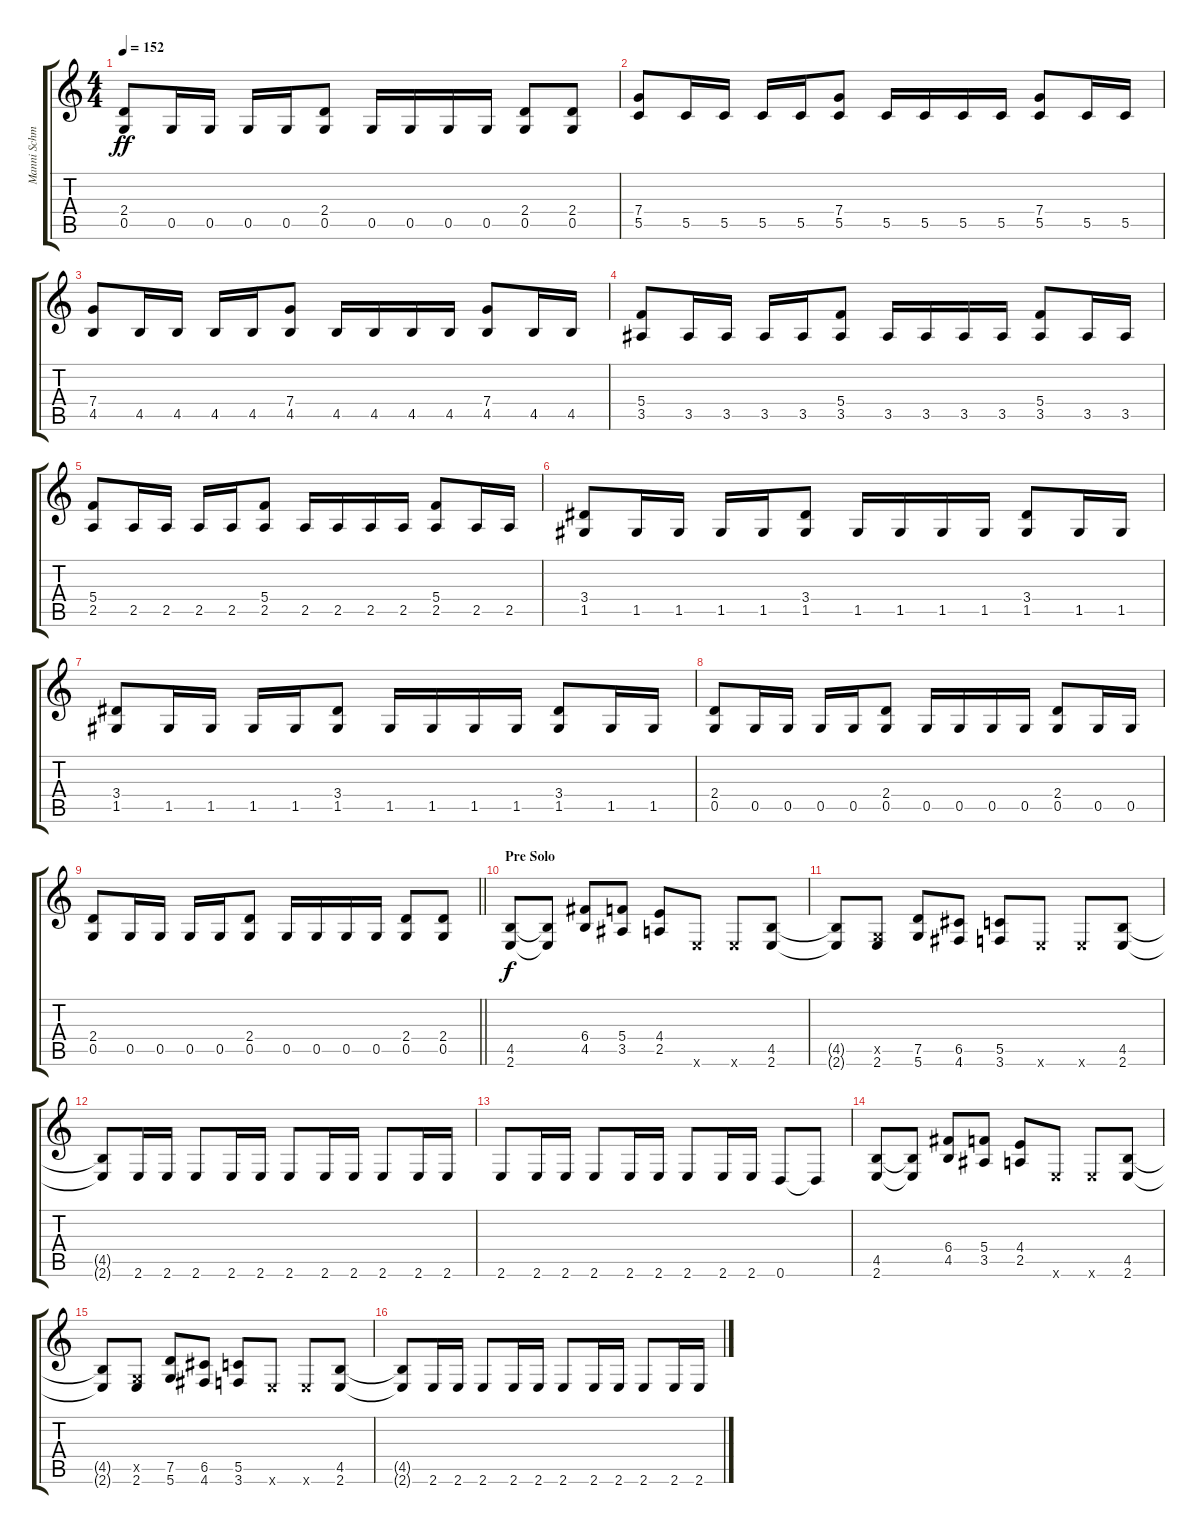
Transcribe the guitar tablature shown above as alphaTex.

\track ("Manni Schmidt" "Manni Schm") {instrument distortionguitar}
\staff {score tabs}
\tuning (D4 A3 F3 C3 G2 D2) {hide}
\ts (4 4)
\tempo 152
\clef g2
\ks c
(2.4 0.5).8{dy ff} 0.5.16 0.5.16 0.5.16 0.5.16 (2.4 0.5).8 0.5.16 0.5.16 0.5.16 0.5.16 (2.4 0.5).8 (2.4 0.5).8 |
(7.4 5.5).8 5.5.16 5.5.16 5.5.16 5.5.16 (7.4 5.5).8 5.5.16 5.5.16 5.5.16 5.5.16 (7.4 5.5).8 5.5.16 5.5.16 |
(7.4 4.5).8 4.5.16 4.5.16 4.5.16 4.5.16 (7.4 4.5).8 4.5.16 4.5.16 4.5.16 4.5.16 (7.4 4.5).8 4.5.16 4.5.16 |
(5.4 3.5).8 3.5.16 3.5.16 3.5.16 3.5.16 (5.4 3.5).8 3.5.16 3.5.16 3.5.16 3.5.16 (5.4 3.5).8 3.5.16 3.5.16 |
(5.4 2.5).8 2.5.16 2.5.16 2.5.16 2.5.16 (5.4 2.5).8 2.5.16 2.5.16 2.5.16 2.5.16 (5.4 2.5).8 2.5.16 2.5.16 |
(3.4 1.5).8 1.5.16 1.5.16 1.5.16 1.5.16 (3.4 1.5).8 1.5.16 1.5.16 1.5.16 1.5.16 (3.4 1.5).8 1.5.16 1.5.16 |
(3.4 1.5).8 1.5.16 1.5.16 1.5.16 1.5.16 (3.4 1.5).8 1.5.16 1.5.16 1.5.16 1.5.16 (3.4 1.5).8 1.5.16 1.5.16 |
(2.4 0.5).8 0.5.16 0.5.16 0.5.16 0.5.16 (2.4 0.5).8 0.5.16 0.5.16 0.5.16 0.5.16 (2.4 0.5).8 0.5.16 0.5.16 |
\barLineRight lightlight
(2.4 0.5).8 0.5.16 0.5.16 0.5.16 0.5.16 (2.4 0.5).8 0.5.16 0.5.16 0.5.16 0.5.16 (2.4 0.5).8 (2.4 0.5).8 |
\section ("" "Pre Solo")
(4.5 2.6).8{dy f} (4.5{t} 2.6{t}).8 (6.4 4.5).8 (5.4 3.5).8 (4.4 2.5).8 2.6{x}.8 2.6{x}.8 (4.5 2.6).8 |
(4.5{t} 2.6{t}).8 (0.5{x} 2.6).8 (7.5 5.6).8 (6.5 4.6).8 (5.5 3.6).8 2.6{x}.8 2.6{x}.8 (4.5 2.6).8 |
(4.5{t} 2.6{t}).8 2.6.16 2.6.16 2.6.8 2.6.16 2.6.16 2.6.8 2.6.16 2.6.16 2.6.8 2.6.16 2.6.16 |
2.6.8 2.6.16 2.6.16 2.6.8 2.6.16 2.6.16 2.6.8 2.6.16 2.6.16 0.6.8 0.6{t}.8 |
(4.5 2.6).8 (4.5{t} 2.6{t}).8 (6.4 4.5).8 (5.4 3.5).8 (4.4 2.5).8 2.6{x}.8 2.6{x}.8 (4.5 2.6).8 |
(4.5{t} 2.6{t}).8 (0.5{x} 2.6).8 (7.5 5.6).8 (6.5 4.6).8 (5.5 3.6).8 2.6{x}.8 2.6{x}.8 (4.5 2.6).8 |
(4.5{t} 2.6{t}).8 2.6.16 2.6.16 2.6.8 2.6.16 2.6.16 2.6.8 2.6.16 2.6.16 2.6.8 2.6.16 2.6.16
